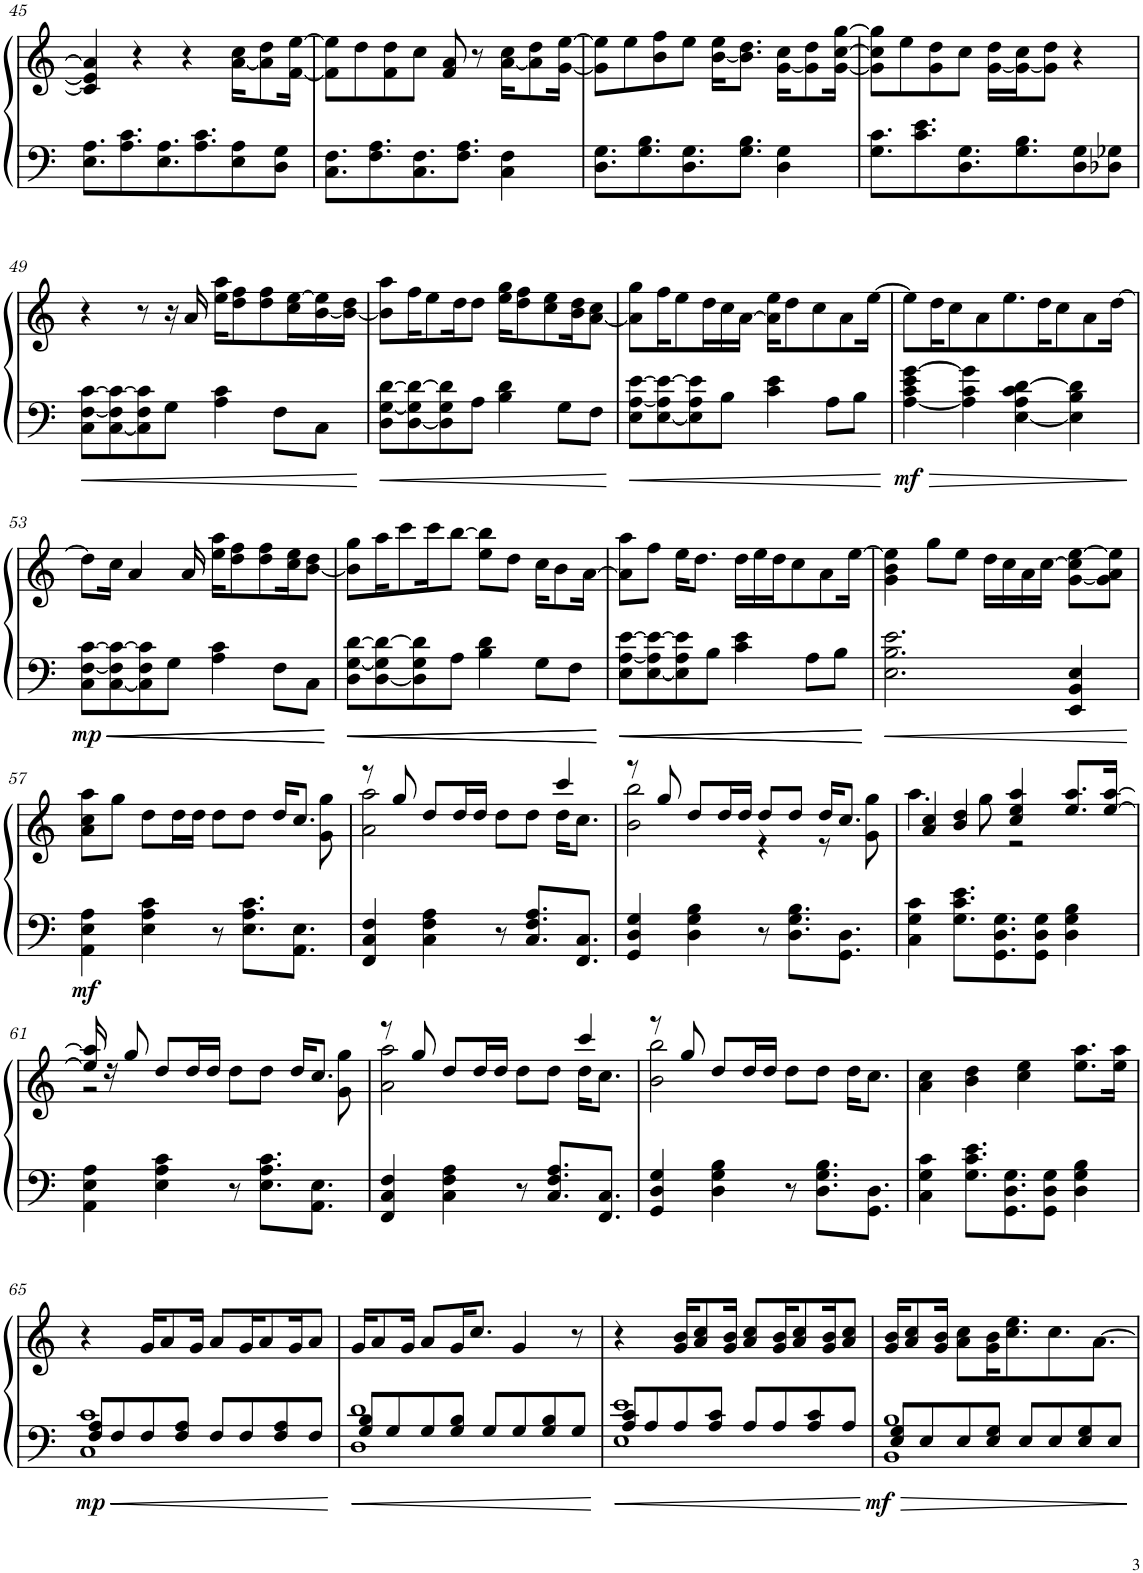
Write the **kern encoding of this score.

**kern	**kern	**dynam
*part1	*part1	*part1
*staff2	*staff1	*staff1/2
*I"Piano	*	*
*I'Pno.	*	*
!!LO:PB:g=z
*clefF4	*clefG2	*
*k[]	*k[]	*
*M4/4	*M4/4	*
=45	=45	=45
8.E\ 8.A\L	4c/] 4e/] 4a/]	.
8.A\ 8.c\	.	.
.	4r	.
8.E\ 8.A\	.	.
.	4r	.
8.A\ 8.c\	.	.
8E\ 8A\	[16a\ 16cc\KL	.
.	8a\] 8dd\	.
8D\ 8G\J	.	.
.	[16f\ [16ee\Jk	.
=46	=46	=46
8.C\ 8.F\L	8f\] 8ee\]L	.
.	8dd\	.
8.F\ 8.A\	.	.
.	8f\ 8dd\	.
8.C\ 8.F\	8cc\J	.
.	8f/ 8a/	.
8.F\ 8.A\J	.	.
.	8r	.
4C\ 4F\	[16a\ 16cc\KL	.
.	8a\] 8dd\	.
.	[16g\ [16ee\Jk	.
=47	=47	=47
8.D\ 8.G\L	8g\] 8ee\]L	.
.	8ee\	.
8.G\ 8.B\	.	.
.	8b\ 8ff\	.
8.D\ 8.G\	8ee\J	.
.	[16b\ 16ee\KL	.
8.G\ 8.B\J	8.b\] 8.dd\J	.
4D\ 4G\	[16g\ 16cc\KL	.
.	8g\] 8dd\	.
.	[16g\ [16cc\ [16gg\Jk	.
=48	=48	=48
8.G\ 8.c\L	8g\] 8cc\] 8gg\]L	.
.	8ee\	.
8.c\ 8.e\	.	.
.	8g\ 8dd\	.
8.D\ 8.G\	8cc\J	.
.	[16g\ 16dd\LL	.
8.G\ 8.B\	16g\_ 16cc\J	.
.	8g\] 8dd\J	.
8D\ 8G\	4r	.
8D-X\ 8G-X\J	.	.
!!LO:LB:g=z
=49	=49	=49
8C\ [8F\ [8c\L	4r	.
[8C\ 8F\] 8c\_	.	.
8C\] 8F\ 8c\]	8r	.
8G\J	16r	.
.	16a/	.
4A\ 4c\	16ee\ 16aa\KL	.
.	8dd\ 8ff\	.
.	8dd\ 8ff\	.
8F\L	.	.
.	16cc\ [16ee\L	.
8C\J	[16b\ 16ee\]	.
.	16b\_ 16dd\JJ	.
=50	=50	=50
8D\ [8G\ [8d\L	8b\] 8aa\L	.
[8D\ 8G\] 8d\_	16ff\K	.
.	8ee\	.
8D\] 8G\ 8d\]	.	.
.	16dd\K	.
8A\J	8dd\J	.
4B\ 4d\	16ee\ 16gg\KL	.
.	8dd\ 8ff\	.
.	8cc\ 8ee\	.
8G\L	.	.
.	16b\ 16dd\K	.
8F\J	[8a\ 8cc\J	.
=51	=51	=51
8E\ [8A\ [8e\L	8a\] 8gg\L	.
[8E\ 8A\] 8e\_	16ff\K	.
.	8ee\	.
8E\] 8A\ 8e\]	.	.
.	16dd\L	.
8B\J	16cc\	.
.	[16a\JJ	.
4c\ 4e\	16a\] 16ee\KL	.
.	8dd\	.
.	8cc\	.
8A\L	.	.
.	8a\	.
8B\J	.	.
.	[16ee\Jk	.
=52	=52	=52
!	!	!LO:DY:b=2
[4A\ 4c\ 4e\ [4g\	8ee\L]	mf
.	16dd\K	.
.	8cc\	.
4A\] 4c\ 4g\]	.	.
.	8a\	.
.	8.ee\	.
[4E\ 4A\ 4c\ [4d\	.	.
.	16dd\K	.
.	8cc\	.
4E\] 4B\ 4d\]	.	.
.	8a\	.
.	[16dd\Jk	.
!!LO:LB:g=z
=53	=53	=53
!	!	!LO:DY:b=2
8C\ [8F\ [8c\L	8dd\L]	mp
[8C\ 8F\] 8c\_	16cc\Jk	.
.	4a/	.
8C\] 8F\ 8c\]	.	.
8G\J	.	.
.	16a/	.
4A\ 4c\	16ee\ 16aa\KL	.
.	8dd\ 8ff\	.
.	8dd\ 8ff\	.
8F\L	.	.
.	16cc\ 16ee\K	.
8C\J	[8b\ 8dd\J	.
=54	=54	=54
8D\ [8G\ [8d\L	8b\] 8gg\L	.
[8D\ 8G\] 8d\_	16aa\K	.
.	8ccc\	.
8D\] 8G\ 8d\]	.	.
.	16ccc\K	.
8A\J	[8bb\J	.
4B\ 4d\	8ee\ 8bb\]L	.
.	8dd\J	.
8G\L	16cc\KL	.
.	8b\	.
8F\J	.	.
.	[16a\Jk	.
=55	=55	=55
8E\ [8A\ [8e\L	8a\] 8aa\L	.
[8E\ 8A\] 8e\_	8ff\J	.
8E\] 8A\ 8e\]	16ee\KL	.
.	8.dd\J	.
8B\J	.	.
4c\ 4e\	16dd\LL	.
.	16ee\	.
.	16dd\J	.
.	8cc\	.
8A\L	.	.
.	8a\	.
8B\J	.	.
.	[16ee\Jk	.
=56	=56	=56
2.E\ 2.B\ 2.e\	4g\ 4b\ 4ee\]	.
.	8gg\L	.
.	8ee\J	.
.	16dd\LL	.
.	16cc\	.
.	16a\	.
.	[16cc\JJ	.
4EE/ 4BB/ 4E/	[8g\ 8cc\] [8ee\L	.
.	8g\] 8a\ 8ee\]J	.
!!LO:LB:g=z
=57	=57	=57
*	*^	*
!	!	!	!LO:DY:b=2
4AA\ 4E\ 4A\	8a\ 8cc\ 8aa\L	2..ryy	mf
.	8gg\J	.	.
4E\ 4A\ 4c\	8dd\L	.	.
.	16dd\L	.	.
.	16dd\JJ	.	.
8r	8dd\L	.	.
8.E\ 8.A\ 8.c\L	8dd\J	.	.
.	16dd/KL	.	.
8.AA\ 8.E\J	8.cc/J	.	.
.	.	8g\ 8gg\	.
=58	=58	=58	=58
4FF/ 4C/ 4F/	8r	2a\ 2aa\	.
.	8gg/	.	.
4C\ 4F\ 4A\	8dd/L	.	.
.	16dd/L	.	.
.	16dd/JJ	.	.
8r	8dd\L	4ryy	.
8.C/ 8.F/ 8.A/L	8dd\J	.	.
.	4ccc/	16dd\KL	.
8.FF/ 8.C/J	.	8.cc\J	.
=59	=59	=59	=59
4GG/ 4D/ 4G/	8r	2b\ 2bb\	.
.	8gg/	.	.
4D\ 4G\ 4B\	8dd/L	.	.
.	16dd/L	.	.
.	16dd/JJ	.	.
8r	8dd/L	4r	.
8.D\ 8.G\ 8.B\L	8dd/J	.	.
.	16dd/KL	8r	.
8.GG\ 8.D\J	8.cc/J	.	.
.	.	8g\ 8gg\	.
=60	=60	=60	=60
4C\ 4G\ 4c\	4a/ 4cc/	4.aa\	.
8.G\ 8.c\ 8.e\L	4b/ 4dd/	.	.
.	.	8gg\	.
8.GG\ 8.D\ 8.G\	.	.	.
.	4cc/ 4ee/ 4aa/	2r	.
8GG\ 8D\ 8G\J	.	.	.
4D\ 4G\ 4B\	8.ee/ 8.aa/L	.	.
.	[16ee/ [16aa/Jk	.	.
!!LO:LB:g=z	!!
=61	=61	=61	=61
4AA\ 4E\ 4A\	16ee/] 16aa/]	2r	.
.	16r	.	.
.	8gg/	.	.
4E\ 4A\ 4c\	8dd/L	.	.
.	16dd/L	.	.
.	16dd/JJ	.	.
8r	8dd\L	4.ryy	.
8.E\ 8.A\ 8.c\L	8dd\J	.	.
.	16dd/KL	.	.
8.AA\ 8.E\J	8.cc/J	.	.
.	.	8g\ 8gg\	.
=62	=62	=62	=62
4FF/ 4C/ 4F/	8r	2a\ 2aa\	.
.	8gg/	.	.
4C\ 4F\ 4A\	8dd/L	.	.
.	16dd/L	.	.
.	16dd/JJ	.	.
8r	8dd\L	4ryy	.
8.C/ 8.F/ 8.A/L	8dd\J	.	.
.	4ccc/	16dd\KL	.
8.FF/ 8.C/J	.	8.cc\J	.
=63	=63	=63	=63
4GG/ 4D/ 4G/	8r	2b\ 2bb\	.
.	8gg/	.	.
4D\ 4G\ 4B\	8dd/L	.	.
.	16dd/L	.	.
.	16dd/JJ	.	.
8r	8dd\L	2ryy	.
8.D\ 8.G\ 8.B\L	8dd\J	.	.
.	16dd\KL	.	.
8.GG\ 8.D\J	8.cc\J	.	.
*	*v	*v	*
=64	=64	=64
4C\ 4G\ 4c\	4a\ 4cc\	.
8.G\ 8.c\ 8.e\L	4b\ 4dd\	.
8.GG\ 8.D\ 8.G\	.	.
.	4cc\ 4ee\	.
8GG\ 8D\ 8G\J	.	.
4D\ 4G\ 4B\	8.ee\ 8.aa\L	.
.	16ee\ 16aa\Jk	.
!!LO:LB:g=z
=65	=65	=65
*^	*	*
!	!	!	!LO:DY:b=2
8F/ 8A/L	1C 1c	4r	mp
8F/	.	.	.
8F/	.	16g/KL	.
.	.	8a/	.
8F/ 8A/J	.	.	.
.	.	16g/Jk	.
8F/L	.	8a/L	.
8F/	.	16g/K	.
.	.	8a/	.
8F/ 8A/	.	.	.
.	.	16g/K	.
8F/J	.	8a/J	.
=66	=66	=66	=66
8G/ 8B/L	1D 1d	16g/KL	.
.	.	8a/	.
8G/	.	.	.
.	.	16g/Jk	.
8G/	.	8a/L	.
8G/ 8B/J	.	16g/K	.
.	.	8.cc/J	.
8G/L	.	.	.
8G/	.	4g/	.
8G/ 8B/	.	.	.
8G/J	.	8r	.
=67	=67	=67	=67
8A/ 8c/L	1E 1e	4r	.
8A/	.	.	.
8A/	.	16g/ 16b/KL	.
.	.	8a/ 8cc/	.
8A/ 8c/J	.	.	.
.	.	16g/ 16b/Jk	.
8A/L	.	8a/ 8cc/L	.
8A/	.	16g/ 16b/K	.
.	.	8a/ 8cc/	.
8A/ 8c/	.	.	.
.	.	16g/ 16b/K	.
8A/J	.	8a/ 8cc/J	.
=68	=68	=68	=68
!	!	!	!LO:DY:b=2
8E/ 8G/L	1BB 1B	16g/ 16b/KL	mf
.	.	8a/ 8cc/	.
8E/	.	.	.
.	.	16g/ 16b/Jk	.
8E/	.	8a\ 8cc\L	.
8E/ 8G/J	.	16g\ 16b\K	.
.	.	8.cc\ 8.ee\	.
8E/L	.	.	.
8E/	.	8.cc\	.
8E/ 8G/	.	.	.
.	.	[8.a\J	.
8E/J	.	.	.
*v	*v	*	*
=	=	=
*-	*-	*-
